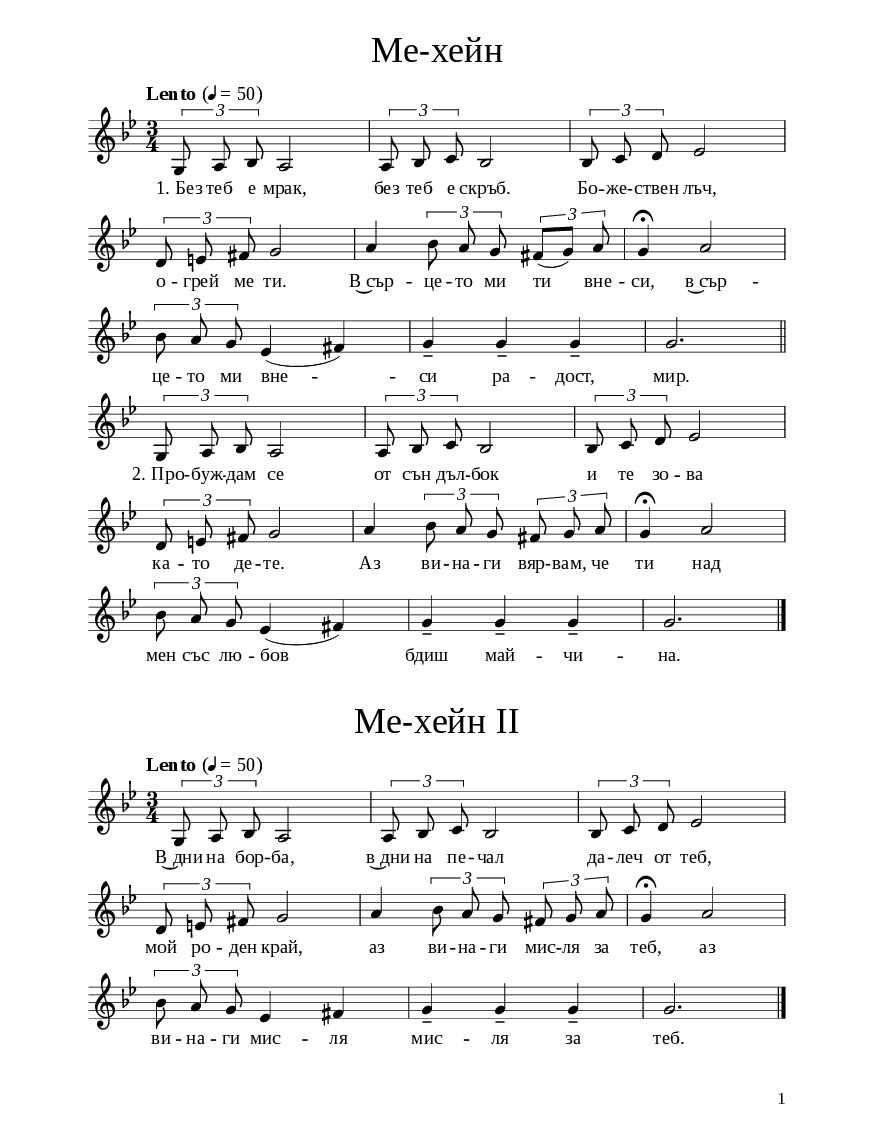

\version "2.24.3"

% include paper part and global functions
\include "include/globals.ily"

\bookpart {
  \label #'ref175_2
  \tocItem \markup "Ме-хейн"

  \paper {
    print-all-headers = ##t
    print-page-number = ##t
    print-first-page-number = ##t

    % put page numbers on the bottom
    oddHeaderMarkup = \markup ""
    evenHeaderMarkup = \markup ""
    oddFooterMarkup = \markup
    \fill-line {
      ""
      \if \should-print-page-number \fromproperty #'page:page-number-string
    }
    evenFooterMarkup = \markup
    \fill-line {
      \if \should-print-page-number \fromproperty #'page:page-number-string
      ""
    }

    left-margin = 1.5\cm
    right-margin = 1.5\cm
    top-margin = 1.6\cm
    bottom-margin = 1.2\cm
    ragged-bottom = ##t % do not spread the staves to fill the whole vertical space

    % change distance between staves
    system-system-spacing =
    #'((basic-distance . 10)
       (minimum-distance . 6)
       (padding . 1)
       (stretchability . 12))
    markup-system-spacing =
    #'((basic-distance . 10)
       (minimum-distance . 6)
       (padding . 0)
       (stretchability . 12))
  }
  \score {
    \layout {
      indent = 0.0\cm % remove first line indentation
      ragged-last = ##f % do spread last line to fill the whole space
      \override Staff.BarLine.thick-thickness = #4 %make the end and repeat bars thiner
      \override Score.VoltaBracket.font-size = #-1.7 % make the repeat number fontsize smaller


      \context {
        \Score
        \omit BarNumber %remove bar numbers
        
        
        \override MetronomeMark.font-size = #1.5 % increase the tempo fontsize
        \override TupletNumber.font-size = #0.4 % increase the triol number

      } % context

      \context {
        % change staff size
        \Staff
        
        
        \override StaffSymbol.thickness = #0.5
        \override BarLine.hair-thickness = #1
        %\override StaffSymbol.ledger-line-thickness = #'(0 . 0)
      }

      \context {
        % adjust space between staff and lyrics and between the two lyric lines
        \Lyrics
        \override VerticalAxisGroup.nonstaff-relatedstaff-spacing = #'((padding . 0.8))
        \override VerticalAxisGroup.nonstaff-nonstaff-spacing = #'((minimum-distance . 2))
        includeGraceNotes = ##t
      }
    } % layout

    \new Voice \absolute {
      \clef treble
      \key g \minor
      \time 3/4
      \tempoFunc "Lento" 4 "50"
      \autoBeamOff


      \times 2/3  {
        g8  a8 bes8
      }
      a2 | % 2

      \times 2/3  {
        a8  bes8 c'8
      }
      bes2 | % 3

      \times 2/3  {
        bes8  c'8 d'8
      }
      es'2 \break | % 4

      \times 2/3  {
        d'8  e'8 fis'8
      }
      g'2 | % 5
      a'4
      \times 2/3  {
        bes'8  a'8 g'8
      }

      \times 2/3  {
        fis'8 ( [g'8])  a'8
      }
      | % 6
      g'4 ^\fermata a'2 \break | % 7

      \times 2/3  {
        bes'8  a'8 g'8
      }
      \slurSolid
      es'4

      ( fis'4 )| % 8
      g'4 -- g'4 -- g'4 -- | % 9
      g'2. \bar "||" \break


      \times 2/3  {
        g8  a8 bes8
      }
      a2 | % 2

      \times 2/3  {
        a8  bes8 c'8
      }
      bes2 | % 3

      \times 2/3  {
        bes8  c'8 d'8
      }
      es'2 \break | % 4

      \times 2/3  {
        d'8  e'8 fis'8
      }
      g'2 | % 5
      a'4
      \times 2/3  {
        bes'8  a'8 g'8
      }

      \times 2/3  {
        fis'8 g'8  a'8
      }
      | % 6
      g'4 ^\fermata a'2 \break | % 7

      \times 2/3  {
        bes'8  a'8 g'8
      }
      es'4

      (fis'4) | % 8
      g'4 -- g'4 -- g'4 -- | % 9
      g'2. \bar "|."
    }

    \addlyrics {
      "1. Без" теб е мрак, без теб е скръб. Бо -- "же-" -- ствен лъч,
      о -- грей ме ти. В~сър -- це -- то ми ти вне -- си, в~сър -- це -- то ми вне -- си ра -- дост, мир.
      "2. Про-" -- буж -- дам се от сън дъл -- бок и те зо -- ва  ка -- то  де -- те.
      Аз  ви -- на -- ги  "вяр-" -- вам,  че  ти над  мен  със лю -- бов  бдиш  май -- чи -- на.
    }

    \header {
      title = \titleFunc #'ref_desc_17 "Ме-хейн" "Me-hejn"
    }

    \midi{}

  } % score

  \tocItem \markup "Ме-хейн II"
  \label #'ref175_2_2

  \score {
    \layout {
      indent = 0.0\cm % remove first line indentation
      ragged-last = ##f % do spread last line to fill the whole space
      \override Staff.BarLine.thick-thickness = #4 %make the end and repeat bars thiner
      \override Score.VoltaBracket.font-size = #-1.7 % make the repeat number fontsize smaller


      \context {
        \Score
        \omit BarNumber %remove bar numbers
        
        
        \override MetronomeMark.font-size = #1.5 % increase the tempo fontsize
        \override TupletNumber.font-size = #0.4 % increase the triol number

      } % context

      \context {
        % change staff size
        \Staff
        
        
        \override StaffSymbol.thickness = #0.5
        \override BarLine.hair-thickness = #1
        %\override StaffSymbol.ledger-line-thickness = #'(0 . 0)
      }

      \context {
        % adjust space between staff and lyrics and between the two lyric lines
        \Lyrics
        \override VerticalAxisGroup.nonstaff-relatedstaff-spacing = #'((padding . 0.8))
        \override VerticalAxisGroup.nonstaff-nonstaff-spacing = #'((minimum-distance . 2))
        includeGraceNotes = ##t
      }
    } % layout

    \new Voice \absolute {
      \clef treble
      \key g \minor
      \time 3/4
      \tempoFunc "Lento" 4 "50"
      \autoBeamOff


      \times 2/3  {
        g8  a8 bes8
      }
      a2 | % 2

      \times 2/3  {
        a8  bes8 c'8
      }
      bes2 | % 3

      \times 2/3  {
        bes8  c'8 d'8
      }
      es'2 \break | % 4

      \times 2/3  {
        d'8  e'8 fis'8
      }
      g'2 | % 5
      a'4
      \times 2/3  {
        bes'8  a'8 g'8
      }

      \times 2/3  {
        fis'8  g'8  a'8
      }
      | % 6
      g'4 ^\fermata a'2 \break | % 7

      \times 2/3  {
        bes'8  a'8 g'8
      }
      \slurSolid
      es'4

      fis'4 | % 8
      g'4 -- g'4 -- g'4 -- | % 9
      g'2. \bar "|." \break



    }

    \addlyrics {
      В~дни на бор -- ба, в~дни на пе -- чал да -- леч от теб,
      мой ро -- ден край, аз ви -- на -- ги мис -- ля за теб,
      аз ви -- на -- ги мис -- ля  мис -- ля за теб.
    }

    \header {
      title = \titleFunc #'ref_desc_17 "Ме-хейн II" "Me-hejn II"
    }

    \midi{}

  } % score







} % bookpart